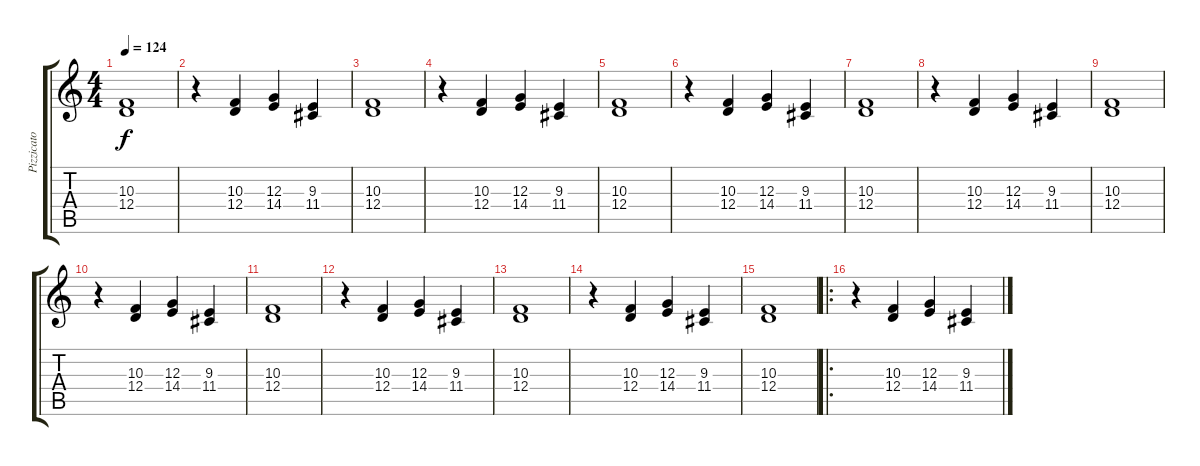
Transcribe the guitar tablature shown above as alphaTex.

\track ("Pizzicato" "Pizzicato") {instrument timpani}
\staff {score tabs}
\tuning (E4 B3 G3 D3 A2 E2) {hide}
\ts (4 4)
\tempo 124
\clef g2
\ks c
(10.3 12.4).1{dy f} |
r.4 (10.3 12.4).4 (12.3 14.4).4 (9.3 11.4).4 |
(10.3 12.4).1 |
r.4 (10.3 12.4).4 (12.3 14.4).4 (9.3 11.4).4 |
(10.3 12.4).1 |
r.4 (10.3 12.4).4 (12.3 14.4).4 (9.3 11.4).4 |
(10.3 12.4).1 |
r.4 (10.3 12.4).4 (12.3 14.4).4 (9.3 11.4).4 |
(10.3 12.4).1 |
r.4 (10.3 12.4).4 (12.3 14.4).4 (9.3 11.4).4 |
(10.3 12.4).1 |
r.4 (10.3 12.4).4 (12.3 14.4).4 (9.3 11.4).4 |
(10.3 12.4).1 |
r.4 (10.3 12.4).4 (12.3 14.4).4 (9.3 11.4).4 |
(10.3 12.4).1 |
\ro
r.4 (10.3 12.4).4 (12.3 14.4).4 (9.3 11.4).4
